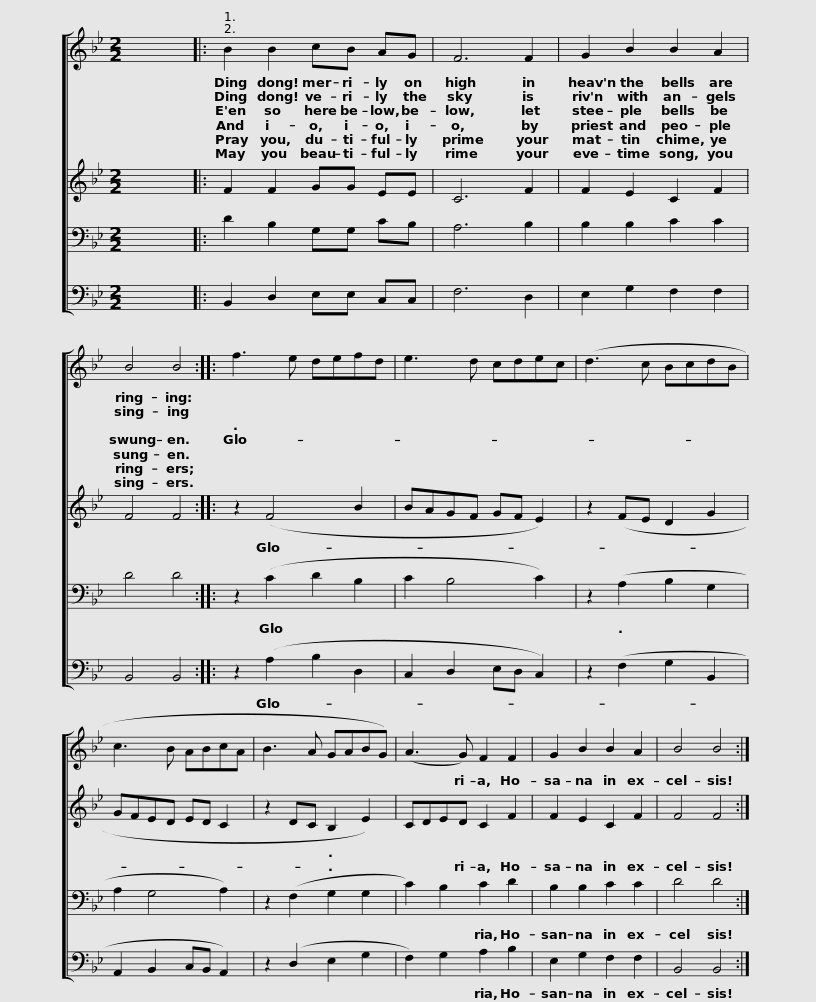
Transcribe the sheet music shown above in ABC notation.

X:1
%%score [ 1 2 3 4 ]
L:1/8
M:2/2
I:linebreak $
K:Bb
V:1 treble
V:2 treble
V:3 bass
V:4 bass
V:1
 x8 |: B2 B2 cB AG | F6 F2 | G2 B2 B2 A2 |$ B4 B4 :: %5
 f3 e defd | e3 d cdec |$ (d3 c BcdB | c3 B ABcA | B3 A GABG) |$ %10
 (A3 G) F2 F2 | G2 B2 B2 A2 | B4 B4 :| %13
V:2
 x8 |: F2 F2 GG EE | C6 F2 | F2 E2 C2 F2 |$ F4 F4 :: %5
 z2 (F4 B2 | BAGF GF E2) |$ z2 (FE D2 G2 | GFED ED C2 | z2 DC B,2 E2) |$ %10
 CDED C2 F2 | F2 E2 C2 F2 | F4 F4 :| %13
V:3
 x8 |: D2 B,2 G,G, CB, | A,6 B,2 | B,2 B,2 C2 C2 |$ D4 D4 :: %5
 z2 (C2 D2 B,2 | C2 B,4 C2) |$ z2 (A,2 B,2 G,2 | A,2 G,4 A,2) | z2 (F,2 G,2 G,2 |$ %10
 C2) B,2 C2 D2 | B,2 B,2 C2 C2 | D4 D4 :| %13
V:4
 x8 |: B,,2 D,2 E,E, C,C, | F,6 D,2 | E,2 G,2 F,2 F,2 |$ B,,4 B,,4 :: %5
 z2 (A,2 B,2 D,2 | C,2 D,2 E,D, C,2) |$ z2 (F,2 G,2 B,,2 | A,,2 B,,2 C,B,, A,,2) | z2 (D,2 E,2 G,2 |$ %10
 F,2) G,2 A,2 B,2 | E,2 G,2 F,2 F,2 | B,,4 B,,4 :| %13
